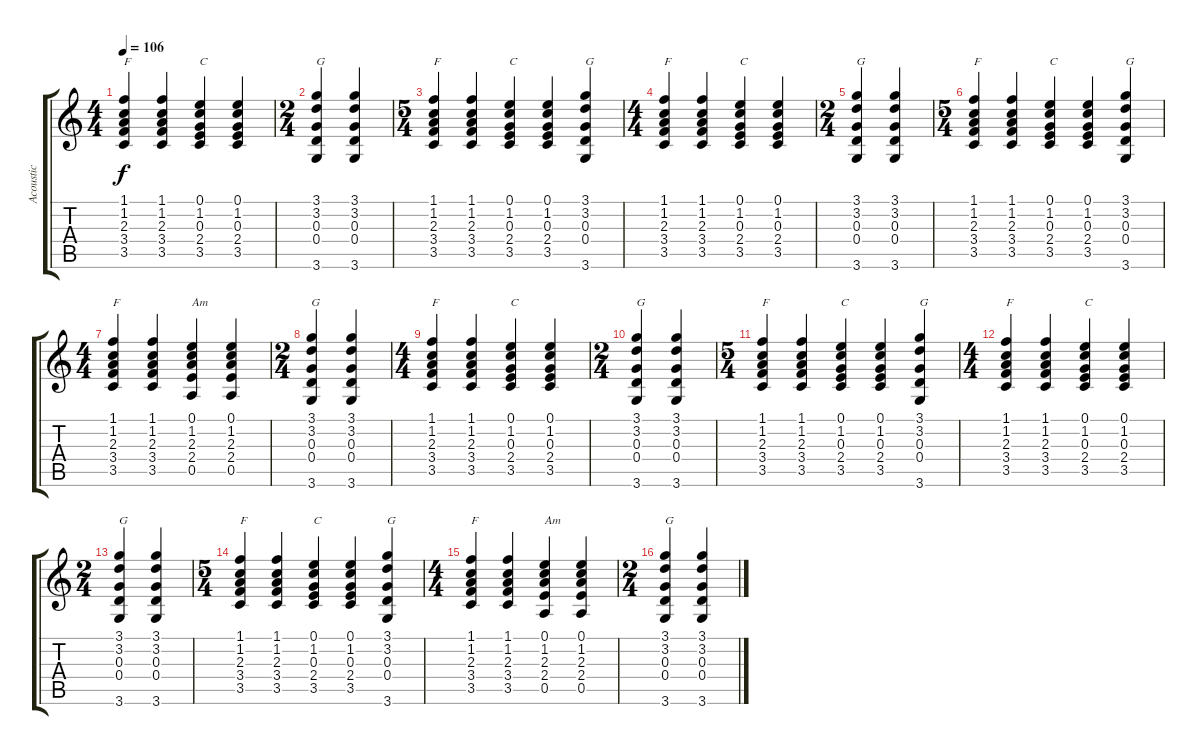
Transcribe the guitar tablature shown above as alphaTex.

\track ("Acoustic" "Acoustic") {instrument acousticguitarsteel}
\staff {score tabs}
\tuning (E4 B3 G3 D3 A2 E2) {hide}
\ts (4 4)
\tempo 106
\clef g2
\ks c
(1.1 1.2 2.3 3.4 3.5).4{txt "F" dy f} (1.1 1.2 2.3 3.4 3.5).4 (0.1 1.2 0.3 2.4 3.5).4{txt "C"} (0.1 1.2 0.3 2.4 3.5).4 |
\ts (2 4)
(3.1 3.2 0.3 0.4 3.6).4{txt "G"} (3.1 3.2 0.3 0.4 3.6).4 |
\ts (5 4)
(1.1 1.2 2.3 3.4 3.5).4{txt "F"} (1.1 1.2 2.3 3.4 3.5).4 (0.1 1.2 0.3 2.4 3.5).4{txt "C"} (0.1 1.2 0.3 2.4 3.5).4 (3.1 3.2 0.3 0.4 3.6).4{txt "G"} |
\ts (4 4)
(1.1 1.2 2.3 3.4 3.5).4{txt "F"} (1.1 1.2 2.3 3.4 3.5).4 (0.1 1.2 0.3 2.4 3.5).4{txt "C"} (0.1 1.2 0.3 2.4 3.5).4 |
\ts (2 4)
(3.1 3.2 0.3 0.4 3.6).4{txt "G"} (3.1 3.2 0.3 0.4 3.6).4 |
\ts (5 4)
(1.1 1.2 2.3 3.4 3.5).4{txt "F"} (1.1 1.2 2.3 3.4 3.5).4 (0.1 1.2 0.3 2.4 3.5).4{txt "C"} (0.1 1.2 0.3 2.4 3.5).4 (3.1 3.2 0.3 0.4 3.6).4{txt "G"} |
\ts (4 4)
(1.1 1.2 2.3 3.4 3.5).4{txt "F"} (1.1 1.2 2.3 3.4 3.5).4 (0.1 1.2 2.3 2.4 0.5).4{txt "Am"} (0.1 1.2 2.3 2.4 0.5).4 |
\ts (2 4)
(3.1 3.2 0.3 0.4 3.6).4{txt "G"} (3.1 3.2 0.3 0.4 3.6).4 |
\ts (4 4)
(1.1 1.2 2.3 3.4 3.5).4{txt "F"} (1.1 1.2 2.3 3.4 3.5).4 (0.1 1.2 0.3 2.4 3.5).4{txt "C"} (0.1 1.2 0.3 2.4 3.5).4 |
\ts (2 4)
(3.1 3.2 0.3 0.4 3.6).4{txt "G"} (3.1 3.2 0.3 0.4 3.6).4 |
\ts (5 4)
(1.1 1.2 2.3 3.4 3.5).4{txt "F"} (1.1 1.2 2.3 3.4 3.5).4 (0.1 1.2 0.3 2.4 3.5).4{txt "C"} (0.1 1.2 0.3 2.4 3.5).4 (3.1 3.2 0.3 0.4 3.6).4{txt "G"} |
\ts (4 4)
(1.1 1.2 2.3 3.4 3.5).4{txt "F"} (1.1 1.2 2.3 3.4 3.5).4 (0.1 1.2 0.3 2.4 3.5).4{txt "C"} (0.1 1.2 0.3 2.4 3.5).4 |
\ts (2 4)
(3.1 3.2 0.3 0.4 3.6).4{txt "G"} (3.1 3.2 0.3 0.4 3.6).4 |
\ts (5 4)
(1.1 1.2 2.3 3.4 3.5).4{txt "F"} (1.1 1.2 2.3 3.4 3.5).4 (0.1 1.2 0.3 2.4 3.5).4{txt "C"} (0.1 1.2 0.3 2.4 3.5).4 (3.1 3.2 0.3 0.4 3.6).4{txt "G"} |
\ts (4 4)
(1.1 1.2 2.3 3.4 3.5).4{txt "F"} (1.1 1.2 2.3 3.4 3.5).4 (0.1 1.2 2.3 2.4 0.5).4{txt "Am"} (0.1 1.2 2.3 2.4 0.5).4 |
\ts (2 4)
(3.1 3.2 0.3 0.4 3.6).4{txt "G"} (3.1 3.2 0.3 0.4 3.6).4
